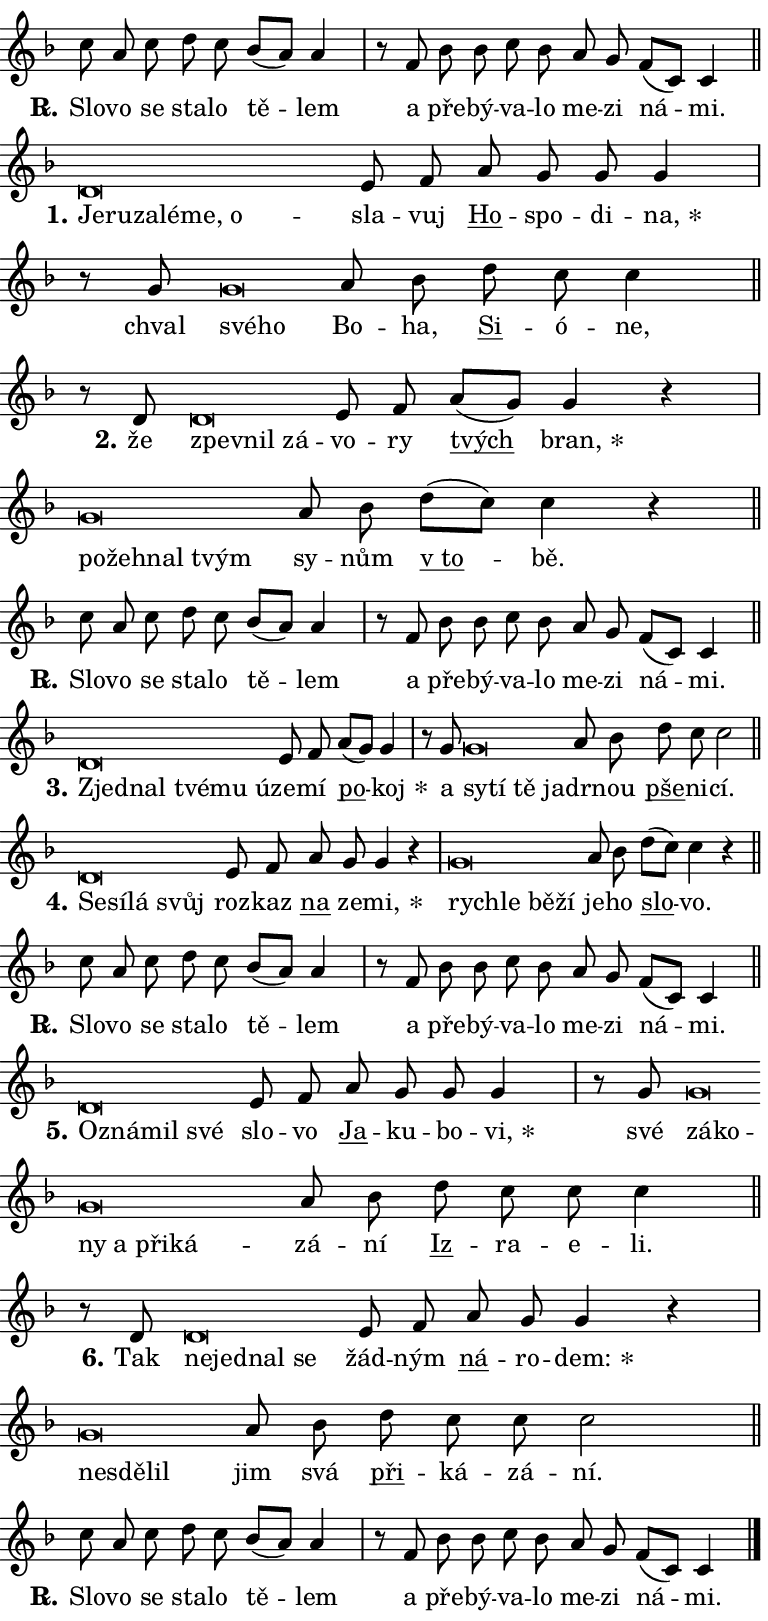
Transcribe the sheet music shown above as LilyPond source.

\version "2.24.0"
\header { tagline = "" }
\paper {
  indent = 0\cm
  top-margin = 0\cm
  right-margin = 0.13\cm % to fit lyric hyphens
  bottom-margin = 0\cm
  left-margin = 0\cm
  paper-width = 13\cm
  page-breaking = #ly:one-page-breaking
  system-system-spacing.basic-distance = #11
  score-system-spacing.basic-distance = #11
  ragged-last = ##f
}


%% Author: Thomas Morley
%% https://lists.gnu.org/archive/html/lilypond-user/2020-05/msg00002.html
#(define (line-position grob)
"Returns position of @var[grob} in current system:
   @code{'start}, if at first time-step
   @code{'end}, if at last time-step
   @code{'middle} otherwise
"
  (let* ((col (ly:item-get-column grob))
         (ln (ly:grob-object col 'left-neighbor))
         (rn (ly:grob-object col 'right-neighbor))
         (col-to-check-left (if (ly:grob? ln) ln col))
         (col-to-check-right (if (ly:grob? rn) rn col))
         (break-dir-left
           (and
             (ly:grob-property col-to-check-left 'non-musical #f)
             (ly:item-break-dir col-to-check-left)))
         (break-dir-right
           (and
             (ly:grob-property col-to-check-right 'non-musical #f)
             (ly:item-break-dir col-to-check-right))))
        (cond ((eqv? 1 break-dir-left) 'start)
              ((eqv? -1 break-dir-right) 'end)
              (else 'middle))))

#(define (tranparent-at-line-position vctor)
  (lambda (grob)
  "Relying on @code{line-position} select the relevant enry from @var{vctor}.
Used to determine transparency,"
    (case (line-position grob)
      ((end) (not (vector-ref vctor 0)))
      ((middle) (not (vector-ref vctor 1)))
      ((start) (not (vector-ref vctor 2))))))

noteHeadBreakVisibility =
#(define-music-function (break-visibility)(vector?)
"Makes @code{NoteHead}s transparent relying on @var{break-visibility}"
#{
  \override NoteHead.transparent =
    #(tranparent-at-line-position break-visibility)
#})

#(define delete-ledgers-for-transparent-note-heads
  (lambda (grob)
    "Reads whether a @code{NoteHead} is transparent.
If so this @code{NoteHead} is removed from @code{'note-heads} from
@var{grob}, which is supposed to be @code{LedgerLineSpanner}.
As a result ledgers are not printed for this @code{NoteHead}"
    (let* ((nhds-array (ly:grob-object grob 'note-heads))
           (nhds-list
             (if (ly:grob-array? nhds-array)
                 (ly:grob-array->list nhds-array)
                 '()))
           ;; Relies on the transparent-property being done before
           ;; Staff.LedgerLineSpanner.after-line-breaking is executed.
           ;; This is fragile ...
           (to-keep
             (remove
               (lambda (nhd)
                 (ly:grob-property nhd 'transparent #f))
               nhds-list)))
      ;; TODO find a better method to iterate over grob-arrays, similiar
      ;; to filter/remove etc for lists
      ;; For now rebuilt from scratch
      (set! (ly:grob-object grob 'note-heads)  '())
      (for-each
        (lambda (nhd)
          (ly:pointer-group-interface::add-grob grob 'note-heads nhd))
        to-keep))))

squashNotes = {
  \override NoteHead.X-extent = #'(-0.2 . 0.2)
  \override NoteHead.Y-extent = #'(-0.75 . 0)
  \override NoteHead.stencil =
    #(lambda (grob)
       (let ((pos (ly:grob-property grob 'staff-position)))
         (begin
           (if (< pos -7) (display "ERROR: Lower brevis then expected\n") (display ""))
           (if (<= pos -6) ly:text-interface::print ly:note-head::print))))
}
unSquashNotes = {
  \revert NoteHead.X-extent
  \revert NoteHead.Y-extent
  \revert NoteHead.stencil
}

hideNotes = \noteHeadBreakVisibility #begin-of-line-visible
unHideNotes = \noteHeadBreakVisibility #all-visible

% work-around for resetting accidentals
% https://lilypond.org/doc/v2.23/Documentation/notation/displaying-rhythms#unmetered-music
cadenzaMeasure = {
  \cadenzaOff
  \partial 1024 s1024
  \cadenzaOn
}

#(define-markup-command (accent layout props text) (markup?)
  "Underline accented syllable"
  (interpret-markup layout props
    #{\markup \override #'(offset . 4.3) \underline { #text }#}))

responsum = \markup \concat {
  "R" \hspace #-1.05 \path #0.1 #'((moveto 0 0.07) (lineto 0.9 0.8)) \hspace #0.05 "."
}

spaceSize = #0.6828661417322834 % exact space size for TeX Gyre Schola

\layout {
  \context {
    \Staff
    \remove "Time_signature_engraver"
    \override LedgerLineSpanner.after-line-breaking = #delete-ledgers-for-transparent-note-heads
  }
  \context {
    \Lyrics {
      \override LyricSpace.minimum-distance = \spaceSize
      \override LyricText.font-name = #"TeX Gyre Schola"
      \override LyricText.font-size = 1
      \override StanzaNumber.font-name = #"TeX Gyre Schola Bold"
      \override StanzaNumber.font-size = 1
    }
  }
  \context {
    \Score 
    \override NoteHead.text =
      #(lambda (grob) 
        (let ((pos (ly:grob-property grob 'staff-position)))
          #{\markup {
            \combine
              \halign #-0.55 \raise #(if (= pos -6) 0 0.5) \override #'(thickness . 2) \draw-line #'(3.2 . 0)
              \musicglyph "noteheads.sM1"
          }#}))
  }
}

% magnetic-lyrics.ily
%
%   written by
%     Jean Abou Samra <jean@abou-samra.fr>
%     Werner Lemberg <wl@gnu.org>
%
%   adapted by
%     Jiri Hon <jiri.hon@gmail.com>
%
% Version 2022-Apr-15

% https://www.mail-archive.com/lilypond-user@gnu.org/msg149350.html

#(define (Left_hyphen_pointer_engraver context)
   "Collect syllable-hyphen-syllable occurrences in lyrics and store
them in properties.  This engraver only looks to the left.  For
example, if the lyrics input is @code{foo -- bar}, it does the
following.

@itemize @bullet
@item
Set the @code{text} property of the @code{LyricHyphen} grob between
@q{foo} and @q{bar} to @code{foo}.

@item
Set the @code{left-hyphen} property of the @code{LyricText} grob with
text @q{foo} to the @code{LyricHyphen} grob between @q{foo} and
@q{bar}.
@end itemize

Use this auxiliary engraver in combination with the
@code{lyric-@/text::@/apply-@/magnetic-@/offset!} hook."
   (let ((hyphen #f)
         (text #f))
     (make-engraver
      (acknowledgers
       ((lyric-syllable-interface engraver grob source-engraver)
        (set! text grob)))
      (end-acknowledgers
       ((lyric-hyphen-interface engraver grob source-engraver)
        ;(when (not (grob::has-interface grob 'lyric-space-interface))
          (set! hyphen grob)));)
      ((stop-translation-timestep engraver)
       (when (and text hyphen)
         (ly:grob-set-object! text 'left-hyphen hyphen))
       (set! text #f)
       (set! hyphen #f)))))

#(define (lyric-text::apply-magnetic-offset! grob)
   "If the space between two syllables is less than the value in
property @code{LyricText@/.details@/.squash-threshold}, move the right
syllable to the left so that it gets concatenated with the left
syllable.

Use this function as a hook for
@code{LyricText@/.after-@/line-@/breaking} if the
@code{Left_@/hyphen_@/pointer_@/engraver} is active."
   (let ((hyphen (ly:grob-object grob 'left-hyphen #f)))
     (when hyphen
       (let ((left-text (ly:spanner-bound hyphen LEFT)))
         (when (grob::has-interface left-text 'lyric-syllable-interface)
           (let* ((common (ly:grob-common-refpoint grob left-text X))
                  (this-x-ext (ly:grob-extent grob common X))
                  (left-x-ext
                   (begin
                     ;; Trigger magnetism for left-text.
                     (ly:grob-property left-text 'after-line-breaking)
                     (ly:grob-extent left-text common X)))
                  ;; `delta` is the gap width between two syllables.
                  (delta (- (interval-start this-x-ext)
                            (interval-end left-x-ext)))
                  (details (ly:grob-property grob 'details))
                  (threshold (assoc-get 'squash-threshold details 0.2)))
             (when (< delta threshold)
               (let* (;; We have to manipulate the input text so that
                      ;; ligatures crossing syllable boundaries are not
                      ;; disabled.  For languages based on the Latin
                      ;; script this is essentially a beautification.
                      ;; However, for non-Western scripts it can be a
                      ;; necessity.
                      (lt (ly:grob-property left-text 'text))
                      (rt (ly:grob-property grob 'text))
                      (is-space (grob::has-interface hyphen 'lyric-space-interface))
                      (space (if is-space " " ""))
                      (extra-delta (if is-space spaceSize 0))
                      ;; Append new syllable.
                      (ltrt-space (if (and (string? lt) (string? rt))
                                (string-append lt space rt)
                                (make-concat-markup (list lt space rt))))
                      ;; Right-align `ltrt` to the right side.
                      (ltrt-space-markup (grob-interpret-markup
                               grob
                               (make-translate-markup
                                (cons (interval-length this-x-ext) 0)
                                (make-right-align-markup ltrt-space)))))
                 (begin
                   ;; Don't print `left-text`.
                   (ly:grob-set-property! left-text 'stencil #f)
                   ;; Set text and stencil (which holds all collected
                   ;; syllables so far) and shift it to the left.
                   (ly:grob-set-property! grob 'text ltrt-space)
                   (ly:grob-set-property! grob 'stencil ltrt-space-markup)
                   (ly:grob-translate-axis! grob (- (- delta extra-delta)) X))))))))))


#(define (lyric-hyphen::displace-bounds-first grob)
   ;; Make very sure this callback isn't triggered too early.
   (let ((left (ly:spanner-bound grob LEFT))
         (right (ly:spanner-bound grob RIGHT)))
     (ly:grob-property left 'after-line-breaking)
     (ly:grob-property right 'after-line-breaking)
     (ly:lyric-hyphen::print grob)))

squashThreshold = #0.4

\layout {
  \context {
    \Lyrics
    \consists #Left_hyphen_pointer_engraver
    \override LyricText.after-line-breaking =
      #lyric-text::apply-magnetic-offset!
    \override LyricHyphen.stencil = #lyric-hyphen::displace-bounds-first
    \override LyricText.details.squash-threshold = \squashThreshold
    \override LyricHyphen.minimum-distance = 0
    \override LyricHyphen.minimum-length = \squashThreshold
  }
}

squashText = \override LyricText.details.squash-threshold = 9999
unSquashText = \override LyricText.details.squash-threshold = \squashThreshold

leftText = \override LyricText.self-alignment-X = #LEFT
unLeftText = \revert LyricText.self-alignment-X

starOffset = #(lambda (grob) 
                (let ((x_offset (ly:self-alignment-interface::aligned-on-x-parent grob)))
                  (if (= x_offset 0) 0 (+ x_offset 1.2))))

star = #(define-music-function (syllable)(string?)
"Append star separator at the end of a syllable"
#{
  \once \override LyricText.X-offset = #starOffset
  \lyricmode { \markup {
    #syllable
    \override #'((font-name . "TeX Gyre Schola Bold")) \hspace #0.2 \lower #0.65 \larger "*"
  } }
#})

starAccent = #(define-music-function (syllable)(string?)
"Append star separator at the end of a syllable and make accent"
#{
  \once \override LyricText.X-offset = #starOffset
  \lyricmode { \markup {
    \accent #syllable
    \override #'((font-name . "TeX Gyre Schola Bold")) \hspace #0.2 \lower #0.65 \larger "*"
  } }
#})

breath = #(define-music-function (syllable)(string?)
"Append breathing indicator at the end of a syllable"
#{
  \lyricmode { \markup { #syllable "+" } }
#})

optionalBreath = #(define-music-function (syllable)(string?)
"Append optional breathing indicator at the end of a syllable"
#{
  \lyricmode { \markup { #syllable "(+)" } }
#})


\score {
    <<
        \new Voice = "melody" { \cadenzaOn \key f \major \relative { c''8 a c d c bes[( a)] a4 \cadenzaMeasure \bar "|" r8 f bes bes c bes \bar "" a g \bar "" f[( c)] c4 \cadenzaMeasure \bar "||" \break } }
        \new Lyrics \lyricsto "melody" { \lyricmode { \set stanza = \responsum
Slo -- vo se sta -- lo tě -- lem a pře -- bý -- va -- lo me -- zi ná -- mi. } }
    >>
    \layout {}
}

\score {
    <<
        \new Voice = "melody" { \cadenzaOn \key f \major \relative { \squashNotes d'\breve*1/16 \hideNotes \breve*1/16 \bar "" \breve*1/16 \bar "" \breve*1/16 \bar "" \breve*1/16 \breve*1/16 \bar "" \unHideNotes \unSquashNotes e8 f \bar "" a g g g4 \cadenzaMeasure \bar "|" r8 g \squashNotes g\breve*1/16 \hideNotes \breve*1/16 \bar "" \unHideNotes \unSquashNotes a8 bes \bar "" d c c4 \cadenzaMeasure \bar "||" \break } }
        \new Lyrics \lyricsto "melody" { \lyricmode { \set stanza = "1."
\leftText Je -- \squashText ru -- za -- lé -- me, o -- \unLeftText \unSquashText sla -- vuj \markup \accent Ho -- spo -- di -- \star na, chval \leftText své -- \squashText ho \unLeftText \unSquashText Bo -- ha, \markup \accent Si -- ó -- ne, } }
    >>
    \layout {}
}

\score {
    <<
        \new Voice = "melody" { \cadenzaOn \key f \major \relative { r8 d' \squashNotes d\breve*1/16 \hideNotes \breve*1/16 \breve*1/16 \bar "" \unHideNotes \unSquashNotes e8 f \bar "" a[( g)] g4 r \cadenzaMeasure \bar "|" \squashNotes g\breve*1/16 \hideNotes \breve*1/16 \bar "" \breve*1/16 \breve*1/16 \bar "" \unHideNotes \unSquashNotes a8 bes \bar "" d[( c)] c4 r \cadenzaMeasure \bar "||" \break } }
        \new Lyrics \lyricsto "melody" { \lyricmode { \set stanza = "2."
že \leftText zpev -- \squashText nil zá -- \unLeftText \unSquashText vo -- ry \markup \accent tvých \star bran, \leftText po -- \squashText žeh -- nal tvým \unLeftText \unSquashText sy -- nům \markup \accent "v to" -- bě. } }
    >>
    \layout {}
}

\score {
    <<
        \new Voice = "melody" { \cadenzaOn \key f \major \relative { c''8 a c d c bes[( a)] a4 \cadenzaMeasure \bar "|" r8 f bes bes c bes \bar "" a g \bar "" f[( c)] c4 \cadenzaMeasure \bar "||" \break } }
        \new Lyrics \lyricsto "melody" { \lyricmode { \set stanza = \responsum
Slo -- vo se sta -- lo tě -- lem a pře -- bý -- va -- lo me -- zi ná -- mi. } }
    >>
    \layout {}
}

\score {
    <<
        \new Voice = "melody" { \cadenzaOn \key f \major \relative { \squashNotes d'\breve*1/16 \hideNotes \breve*1/16 \bar "" \breve*1/16 \bar "" \breve*1/16 \breve*1/16 \bar "" \unHideNotes \unSquashNotes e8 f \bar "" a[( g)] g4 \cadenzaMeasure \bar "|" r8 g \squashNotes g\breve*1/16 \hideNotes \breve*1/16 \bar "" \breve*1/16 \breve*1/16 \bar "" \unHideNotes \unSquashNotes a8 bes \bar "" d c c2 \cadenzaMeasure \bar "||" \break } }
        \new Lyrics \lyricsto "melody" { \lyricmode { \set stanza = "3."
\leftText Zjed -- \squashText nal tvé -- mu ú -- \unLeftText \unSquashText ze -- mí \markup \accent po -- \star koj a \leftText sy -- \squashText tí tě ja -- \unLeftText \unSquashText dr -- nou \markup \accent pše -- ni -- cí. } }
    >>
    \layout {}
}

\score {
    <<
        \new Voice = "melody" { \cadenzaOn \key f \major \relative { \squashNotes d'\breve*1/16 \hideNotes \breve*1/16 \bar "" \breve*1/16 \breve*1/16 \bar "" \unHideNotes \unSquashNotes e8 f \bar "" a g g4 r \cadenzaMeasure \bar "|" \squashNotes g\breve*1/16 \hideNotes \breve*1/16 \bar "" \breve*1/16 \breve*1/16 \bar "" \unHideNotes \unSquashNotes a8 bes \bar "" d[( c)] c4 r \cadenzaMeasure \bar "||" \break } }
        \new Lyrics \lyricsto "melody" { \lyricmode { \set stanza = "4."
\leftText Se -- \squashText sí -- lá svůj \unLeftText \unSquashText roz -- kaz \markup \accent na ze -- \star mi, \leftText rych -- \squashText le bě -- ží \unLeftText \unSquashText je -- ho \markup \accent slo -- vo. } }
    >>
    \layout {}
}

\score {
    <<
        \new Voice = "melody" { \cadenzaOn \key f \major \relative { c''8 a c d c bes[( a)] a4 \cadenzaMeasure \bar "|" r8 f bes bes c bes \bar "" a g \bar "" f[( c)] c4 \cadenzaMeasure \bar "||" \break } }
        \new Lyrics \lyricsto "melody" { \lyricmode { \set stanza = \responsum
Slo -- vo se sta -- lo tě -- lem a pře -- bý -- va -- lo me -- zi ná -- mi. } }
    >>
    \layout {}
}

\score {
    <<
        \new Voice = "melody" { \cadenzaOn \key f \major \relative { \squashNotes d'\breve*1/16 \hideNotes \breve*1/16 \bar "" \breve*1/16 \breve*1/16 \bar "" \unHideNotes \unSquashNotes e8 f \bar "" a g g g4 \cadenzaMeasure \bar "|" r8 g \squashNotes g\breve*1/16 \hideNotes \breve*1/16 \bar "" \breve*1/16 \bar "" \breve*1/16 \bar "" \breve*1/16 \breve*1/16 \bar "" \unHideNotes \unSquashNotes a8 bes \bar "" d c c c4 \cadenzaMeasure \bar "||" \break } }
        \new Lyrics \lyricsto "melody" { \lyricmode { \set stanza = "5."
\leftText Oz -- \squashText ná -- mil své \unLeftText \unSquashText slo -- vo \markup \accent Ja -- ku -- bo -- \star vi, své \leftText zá -- \squashText ko -- ny a při -- ká -- \unLeftText \unSquashText zá -- ní \markup \accent Iz -- ra -- e -- li. } }
    >>
    \layout {}
}

\score {
    <<
        \new Voice = "melody" { \cadenzaOn \key f \major \relative { r8 d' \squashNotes d\breve*1/16 \hideNotes \breve*1/16 \bar "" \breve*1/16 \breve*1/16 \bar "" \unHideNotes \unSquashNotes e8 f \bar "" a g g4 r \cadenzaMeasure \bar "|" \squashNotes g\breve*1/16 \hideNotes \breve*1/16 \breve*1/16 \bar "" \unHideNotes \unSquashNotes a8 bes \bar "" d c c c2 \cadenzaMeasure \bar "||" \break } }
        \new Lyrics \lyricsto "melody" { \lyricmode { \set stanza = "6."
Tak \leftText ne -- \squashText jed -- nal se \unLeftText \unSquashText žád -- ným \markup \accent ná -- ro -- \star dem: \leftText ne -- \squashText sdě -- lil \unLeftText \unSquashText jim svá \markup \accent při -- ká -- zá -- ní. } }
    >>
    \layout {}
}

\score {
    <<
        \new Voice = "melody" { \cadenzaOn \key f \major \relative { c''8 a c d c bes[( a)] a4 \cadenzaMeasure \bar "|" r8 f bes bes c bes \bar "" a g \bar "" f[( c)] c4 \cadenzaMeasure \bar "||" \break } \bar "|." }
        \new Lyrics \lyricsto "melody" { \lyricmode { \set stanza = \responsum
Slo -- vo se sta -- lo tě -- lem a pře -- bý -- va -- lo me -- zi ná -- mi. } }
    >>
    \layout {}
}
